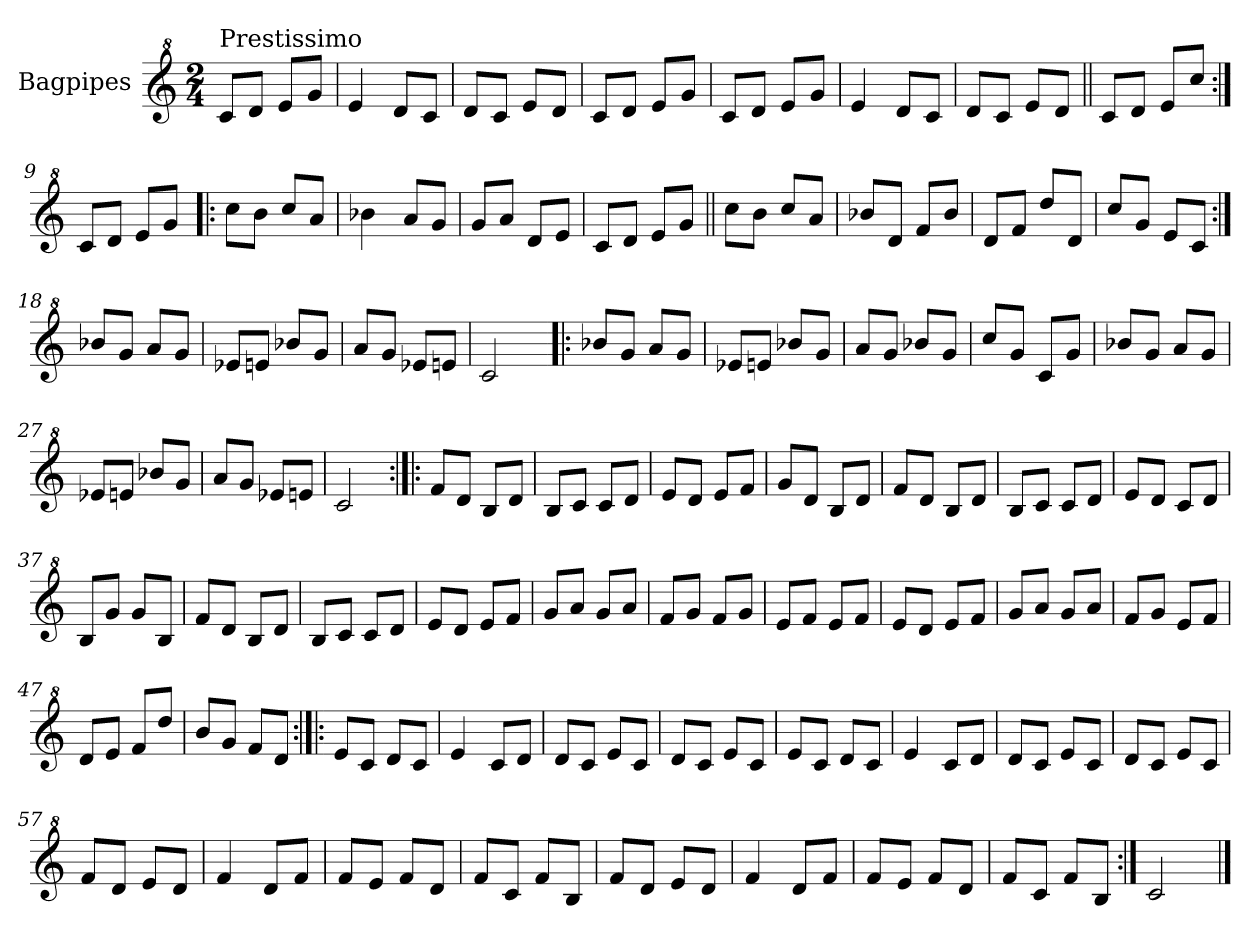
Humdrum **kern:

**kern
*part1
*staff1
*I"Bagpipes
*I'Bag
*clefG^2
*k[]
*C:
*M2/4
=1
!LO:TX:a:t=Prestissimo
8cc/L
8dd/J
8ee/L
8gg/J
=2
4ee/
8dd/L
8cc/J
=3
8dd/L
8cc/J
8ee/L
8dd/J
=4
8cc/L
8dd/J
8ee/L
8gg/J
=5
8cc/L
8dd/J
8ee/L
8gg/J
=6
4ee/
8dd/L
8cc/J
=7
8dd/L
8cc/J
8ee/L
8dd/J
=8||
8cc/L
8dd/J
8ee/L
8ccc/J
=9:|!
8cc/L
8dd/J
8ee/L
8gg/J
!!LO:LB:g=z
=10!|:
8ccc\L
8bb\J
8ccc/L
8aa/J
=11
4bb-X\
8aa/L
8gg/J
=12
8gg/L
8aa/J
8dd/L
8ee/J
=13
8cc/L
8dd/J
8ee/L
8gg/J
=14||
8ccc\L
8bb\J
8ccc/L
8aa/J
=15
8bb-X/L
8dd/J
8ff/L
8bb-/J
=16
8dd/L
8ff/J
8ddd/L
8dd/J
=17
8ccc/L
8gg/J
8ee/L
8cc/J
=18:|!
8bb-X/L
8gg/J
8aa/L
8gg/J
!!LO:LB:g=z
=19
8ee-X/L
8een/J
8bb-X/L
8gg/J
=20
8aa/L
8gg/J
8ee-X/L
8een/J
=21
2cc/
=22!|:
8bb-X/L
8gg/J
8aa/L
8gg/J
=23
8ee-X/L
8een/J
8bb-X/L
8gg/J
=24
8aa/L
8gg/J
8bb-X/L
8gg/J
=25
8ccc/L
8gg/J
8cc/L
8gg/J
=26
8bb-X/L
8gg/J
8aa/L
8gg/J
!!LO:LB:g=z
=27
8ee-X/L
8een/J
8bb-X/L
8gg/J
=28
8aa/L
8gg/J
8ee-X/L
8een/J
=29
2cc/
=30:|!|:
8ff/L
8dd/J
8b/L
8dd/J
=31
8b/L
8cc/J
8cc/L
8dd/J
=32
8ee/L
8dd/J
8ee/L
8ff/J
=33
8gg/L
8dd/J
8b/L
8dd/J
=34
8ff/L
8dd/J
8b/L
8dd/J
=35
8b/L
8cc/J
8cc/L
8dd/J
!!LO:LB:g=z
=36
8ee/L
8dd/J
8cc/L
8dd/J
=37
8b/L
8gg/J
8gg/L
8b/J
=38
8ff/L
8dd/J
8b/L
8dd/J
=39
8b/L
8cc/J
8cc/L
8dd/J
=40
8ee/L
8dd/J
8ee/L
8ff/J
=41
8gg/L
8aa/J
8gg/L
8aa/J
=42
8ff/L
8gg/J
8ff/L
8gg/J
=43
8ee/L
8ff/J
8ee/L
8ff/J
=44
8ee/L
8dd/J
8ee/L
8ff/J
!!LO:LB:g=z
=45
8gg/L
8aa/J
8gg/L
8aa/J
=46
8ff/L
8gg/J
8ee/L
8ff/J
=47
8dd/L
8ee/J
8ff/L
8ddd/J
=48
8bb/L
8gg/J
8ff/L
8dd/J
=49:|!|:
8ee/L
8cc/J
8dd/L
8cc/J
=50
4ee/
8cc/L
8dd/J
=51
8dd/L
8cc/J
8ee/L
8cc/J
=52
8dd/L
8cc/J
8ee/L
8cc/J
=53
8ee/L
8cc/J
8dd/L
8cc/J
!!LO:LB:g=z
=54
4ee/
8cc/L
8dd/J
=55
8dd/L
8cc/J
8ee/L
8cc/J
=56
8dd/L
8cc/J
8ee/L
8cc/J
=57
8ff/L
8dd/J
8ee/L
8dd/J
=58
4ff/
8dd/L
8ff/J
=59
8ff/L
8ee/J
8ff/L
8dd/J
=60
8ff/L
8cc/J
8ff/L
8b/J
=61
8ff/L
8dd/J
8ee/L
8dd/J
=62
4ff/
8dd/L
8ff/J
=63
8ff/L
8ee/J
8ff/L
8dd/J
!!LO:LB:g=z
=64
8ff/L
8cc/J
8ff/L
8b/J
=65:|!
2cc/
==
*-
